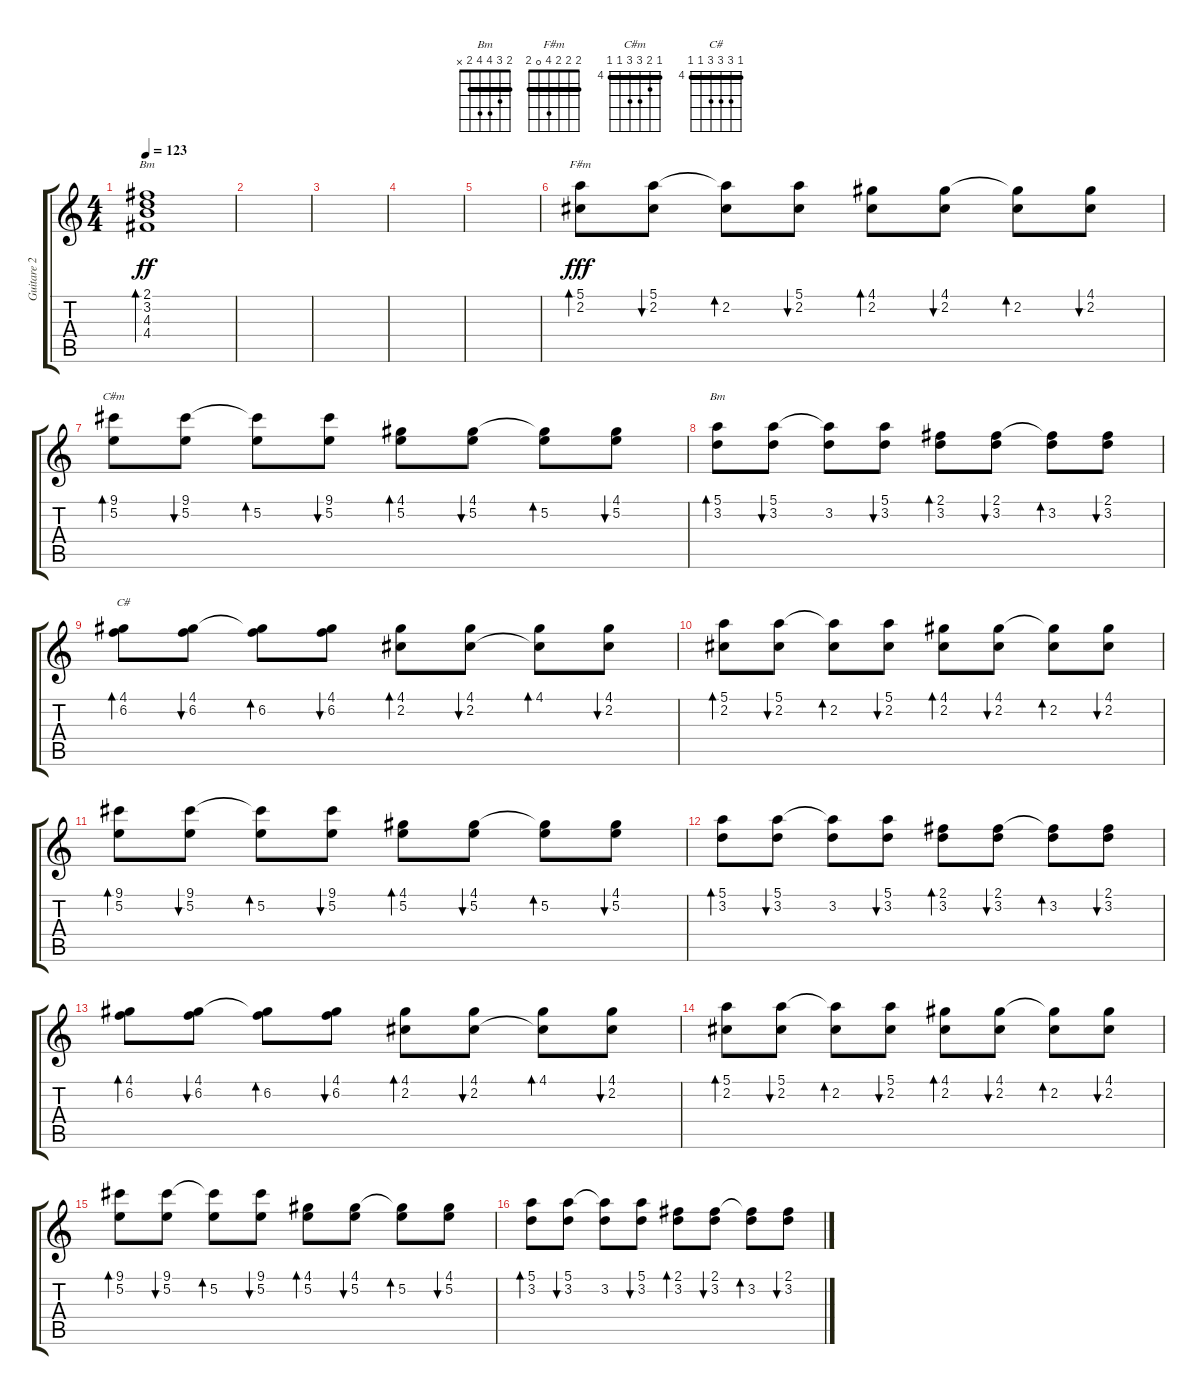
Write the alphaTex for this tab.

\track ("Guitare 2" "Guitare 2") {instrument electricguitarjazz}
\staff {score tabs}
\tuning (E4 B3 G3 D3 A2 E2) {hide}
\chord ("Bm" 2 3 4 4 2 2) {barre 2}
\chord ("F#m" 2 2 2 4 0 2) {barre 2}
\chord ("C#m" 4 5 6 6 4 4) {firstfret 4 barre 4}
\chord ("Bm" 2 3 4 4 2 x) {barre 2}
\chord ("C#" 4 6 6 6 4 4) {firstfret 4 barre 4}
\ts (4 4)
\tempo 123
\clef g2
\ks c
(2.1 3.2 4.3 4.4).1{bd 60 ch "Bm" dy ff} |
|
|
|
|
(5.1 2.2).8{bd 60 ch "F#m" dy fff} (5.1 2.2).8{bu 60} (5.1{t} 2.2).8{bd 60} (5.1 2.2).8{bu 60} (4.1 2.2).8{bd 60} (4.1 2.2).8{bu 60} (4.1{t} 2.2).8{bd 60} (4.1 2.2).8{bu 60} |
(9.1 5.2).8{bd 60 ch "C#m"} (9.1 5.2).8{bu 60} (9.1{t} 5.2).8{bd 60} (9.1 5.2).8{bu 60} (4.1 5.2).8{bd 60} (4.1 5.2).8{bu 60} (4.1{t} 5.2).8{bd 60} (4.1 5.2).8{bu 60} |
(5.1 3.2).8{bd 60 ch "Bm"} (5.1 3.2).8{bu 60} (5.1{t} 3.2).8 (5.1 3.2).8{bu 60} (2.1 3.2).8{bd 60} (2.1 3.2).8{bu 60} (2.1{t} 3.2).8{bd 60} (2.1 3.2).8{bu 60} |
(4.1 6.2).8{bd 60 ch "C#"} (4.1 6.2).8{bu 60} (4.1{t} 6.2).8{bd 60} (4.1 6.2).8{bu 60} (4.1 2.2).8{bd 60} (4.1 2.2).8{bu 60} (4.1 2.2{t}).8{bd 60} (4.1 2.2).8{bu 60} |
(5.1 2.2).8{bd 60} (5.1 2.2).8{bu 60} (5.1{t} 2.2).8{bd 60} (5.1 2.2).8{bu 60} (4.1 2.2).8{bd 60} (4.1 2.2).8{bu 60} (4.1{t} 2.2).8{bd 60} (4.1 2.2).8{bu 60} |
(9.1 5.2).8{bd 60} (9.1 5.2).8{bu 60} (9.1{t} 5.2).8{bd 60} (9.1 5.2).8{bu 60} (4.1 5.2).8{bd 60} (4.1 5.2).8{bu 60} (4.1{t} 5.2).8{bd 60} (4.1 5.2).8{bu 60} |
(5.1 3.2).8{bd 60} (5.1 3.2).8{bu 60} (5.1{t} 3.2).8 (5.1 3.2).8{bu 60} (2.1 3.2).8{bd 60} (2.1 3.2).8{bu 60} (2.1{t} 3.2).8{bd 60} (2.1 3.2).8{bu 60} |
(4.1 6.2).8{bd 60} (4.1 6.2).8{bu 60} (4.1{t} 6.2).8{bd 60} (4.1 6.2).8{bu 60} (4.1 2.2).8{bd 60} (4.1 2.2).8{bu 60} (4.1 2.2{t}).8{bd 60} (4.1 2.2).8{bu 60} |
(5.1 2.2).8{bd 60} (5.1 2.2).8{bu 60} (5.1{t} 2.2).8{bd 60} (5.1 2.2).8{bu 60} (4.1 2.2).8{bd 60} (4.1 2.2).8{bu 60} (4.1{t} 2.2).8{bd 60} (4.1 2.2).8{bu 60} |
(9.1 5.2).8{bd 60} (9.1 5.2).8{bu 60} (9.1{t} 5.2).8{bd 60} (9.1 5.2).8{bu 60} (4.1 5.2).8{bd 60} (4.1 5.2).8{bu 60} (4.1{t} 5.2).8{bd 60} (4.1 5.2).8{bu 60} |
(5.1 3.2).8{bd 60} (5.1 3.2).8{bu 60} (5.1{t} 3.2).8 (5.1 3.2).8{bu 60} (2.1 3.2).8{bd 60} (2.1 3.2).8{bu 60} (2.1{t} 3.2).8{bd 60} (2.1 3.2).8{bu 60}
